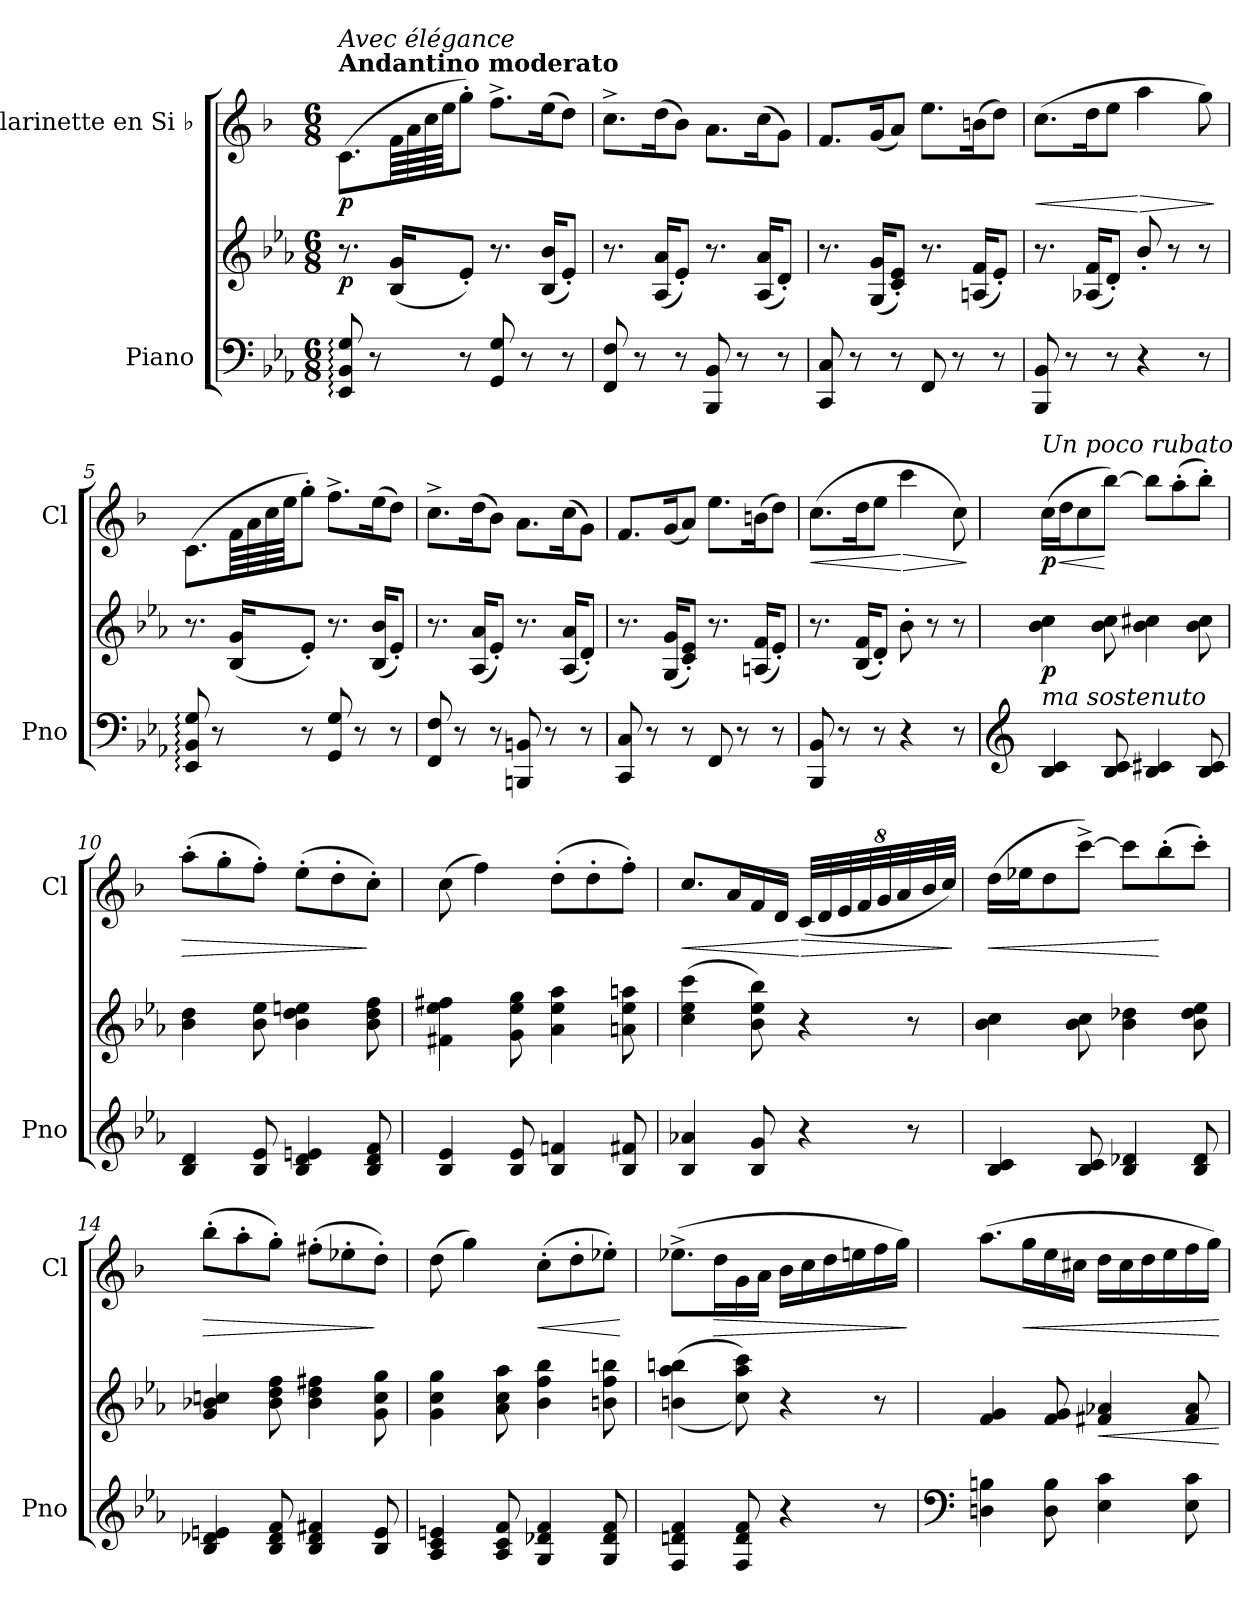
**kern	**kern	**dynam	**kern	**dynam
*part2	*part2	*part2	*part1	*part1
*staff3	*staff2	*staff2/3	*staff1	*staff1
*I"Piano	*	*	*I"Clarinette en Si ♭	*
*I'Pno	*	*	*I'Cl	*
*clefF4	*clefG2	*	*clefG2	*
*	*	*	*ITrd1c2	*
*k[b-e-a-]	*k[b-e-a-]	*	*k[b-e-a-]	*
*M6/8	*M6/8	*	*M6/8	*
*MM90	*MM90	*	*MM90	*
=1	=1	=1	=1	=1
!	!	!	!LO:TX:a:B:t=Andantino moderato	!
!	!	!	!LO:TX:a:i:t=Avec élégance	!
!	!	!LO:DY:b	!	!LO:DY:b
8EE-/: 8BB-/: 8G/:	8.r	p	(>8.B-\L	p
8r	.	.	.	.
.	(<16B-/ 16g/KL	.	64e-\LLL	.
.	.	.	64g\	.
.	.	.	64b-\	.
.	.	.	64dd\JJJ	.
8r	8e-'/J)	.	8ff'\J)	.
8GG/ 8G/	8.r	.	8.ee-^\L	.
8r	.	.	.	.
.	(<16B-/ 16b-/KL	.	(>16dd\K	.
8r	8e-'/J)	.	8cc\J)	.
=2	=2	=2	=2	=2
8FF/ 8F/	8.r	.	8.b-^\L	.
8r	.	.	.	.
.	(<16A-/ 16a-/KL	.	(>16cc\K	.
8r	8e-'/J)	.	8a-\J)	.
8BBB-/ 8BB-/	8.r	.	8.g\L	.
8r	.	.	.	.
.	(<16A-/ 16a-/KL	.	(>16b-\K	.
8r	8d'/J)	.	8f\J)	.
=3	=3	=3	=3	=3
8CC/ 8C/	8.r	.	8.e-/L	.
8r	.	.	.	.
.	(<16G/ 16g/KL	.	(<16f/K	.
8r	8c/' 8e-/'J)	.	8g/J)	.
8FF/	8.r	.	8.dd\L	.
8r	.	.	.	.
.	(<16An/ 16f/KL	.	(>16an\K	.
8r	8e-'/J)	.	8cc\J)	.
=4	=4	=4	=4	=4
!	!	!	!	!LO:HP:b
8BBB-/ 8BB-/	8.r	.	(>8.b-\L	<
8r	.	.	.	.
.	(<16A-X/ 16f/KL	.	16cc\K	.
8r	8d'/J)	.	8dd\J	.
!	!	!	!	!LO:HP:n=1:b
4r	8b-'/	.	4gg\	[ >
.	8r	.	.	.
8r	8r	.	8ff\)	.
.	.	.	.	]
!!LO:LB:g=z
=5	=5	=5	=5	=5
8EE-/: 8BB-/: 8G/:	8.r	.	(>8.B-\L	.
8r	.	.	.	.
.	(<16B-/ 16g/KL	.	64e-\LLL	.
.	.	.	64g\	.
.	.	.	64b-\	.
.	.	.	64dd\JJJ	.
8r	8e-'/J)	.	8ff'\J)	.
8GG/ 8G/	8.r	.	8.ee-^\L	.
8r	.	.	.	.
.	(<16B-/ 16b-/KL	.	(>16dd\K	.
8r	8e-'/J)	.	8cc\J)	.
=6	=6	=6	=6	=6
8FF/ 8F/	8.r	.	8.b-^\L	.
8r	.	.	.	.
.	(<16A-/ 16a-/KL	.	(>16cc\K	.
8r	8e-'/J)	.	8a-\J)	.
8BBBn/ 8BBn/	8.r	.	8.g\L	.
8r	.	.	.	.
.	(<16A-/ 16a-/KL	.	(>16b-\K	.
8r	8d'/J)	.	8f\J)	.
=7	=7	=7	=7	=7
8CC/ 8C/	8.r	.	8.e-/L	.
8r	.	.	.	.
.	(<16G/ 16g/KL	.	(<16f/K	.
8r	8c/' 8e-/'J)	.	8g/J)	.
8FF/	8.r	.	8.dd\L	.
8r	.	.	.	.
.	(<16An/ 16f/KL	.	(>16an\K	.
8r	8e-'/J)	.	8cc\J)	.
=8	=8	=8	=8	=8
!	!	!	!	!LO:HP:b
8BBB-/ 8BB-/	8.r	.	(>8.b-\L	<
8r	.	.	.	.
.	(<16B-/ 16f/KL	.	16cc\K	.
8r	8d'/J)	.	8dd\J	.
!	!	!	!	!LO:HP:n=1:b
4r	8b-'\	.	4bb-\	[ >
.	8r	.	.	.
8r	8r	.	8b-\)	.
.	.	.	.	]
!!LO:LB:g=z
=9	=9	=9	=9	=9
*clefG2	*	*	*	*
!	!	!	!LO:TX:a:i:t=Un poco rubato	!
!LO:TX:a:i:t=ma sostenuto	!	!	!	!
!	!	!LO:DY:b	!	!LO:HP:b
!	!	!	!	!LO:DY:n=1:b
4B-/ 4c/	4b-\ 4cc\	p	(>16b-\LL	< p
.	.	.	16cc\J	.
.	.	.	8b-\	.
8B-/ 8c/	8b-\ 8cc\	.	[8aa-\J)	[
4B-/ 4c#X/	4b-\ 4cc#X\	.	8aa-\L]	.
.	.	.	(>8gg'\	.
8B-/ 8c#/	8b-\ 8cc#\	.	8aa-'\J)	.
=10	=10	=10	=10	=10
!	!	!	!	!LO:HP:b
4B-/ 4d/	4b-\ 4dd\	.	(>8gg'\L	>
.	.	.	8ff'\	.
8B-/ 8e-/	8b-\ 8ee-\	.	8ee-'\J)	.
4B-/ 4d/ 4en/	4b-\ 4dd\ 4een\	.	(>8dd'\L	.
.	.	.	8cc'\	.
8B-/ 8d/ 8f/	8b-\ 8dd\ 8ff\	.	8b-'\J)	]
=11	=11	=11	=11	=11
4B-/ 4e-/	4f#X\ 4ee-\ 4ff#X\	.	(>8b-\	.
.	.	.	4ee-\)	.
8B-/ 8e-/	8g\ 8ee-\ 8gg\	.	.	.
4B-/ 4fn/	4a-\ 4ee-\ 4aa-\	.	(>8cc'\L	.
.	.	.	8cc'\	.
8B-/ 8f#X/	8an\ 8ee-\ 8aan\	.	8ee-'\J)	.
=12	=12	=12	=12	=12
!	!	!	!	!LO:HP:b
4B-/ 4a-X/	(>4cc\ 4ee-\ 4ccc\	.	8.b-/L	<
.	.	.	16g/L	.
8B-/ 8g/	8b-\ 8ee-\ 8bb-\)	.	16e-/	.
.	.	.	16c/JJ	.
*	*	*	*Xbrackettup	*
!	!	!	!	!LO:HP:n=1:b
4r	4r	.	(<64%3B-/LL	[ >
.	.	.	64%3c/	.
.	.	.	64%3d/	.
.	.	.	64%3e-/	.
.	.	.	64%3f/	.
.	.	.	64%3g/	.
8r	8r	.	.	.
.	.	.	64%3a-/	.
.	.	.	64%3b-/JJ)	.
.	.	.	.	]
!!LO:PB:g=z
=13	=13	=13	=13	=13
!	!	!	!	!LO:HP:b
4B-/ 4c/	4b-\ 4cc\	.	(>16cc\LL	<
.	.	.	16dd-X\J	.
.	.	.	8cc\	.
8B-/ 8c/	8b-\ 8cc\	.	[8bb-^\J)	.
4B-/ 4d-X/	4b-\ 4dd-X\	.	8bb-\L]	.
.	.	.	(>8aa-'\	[
8B-/ 8d-/	8b-\ 8dd-\ 8ee-\	.	8bb-'\J)	.
=14	=14	=14	=14	=14
!	!	!	!	!LO:HP:b
4B-/ 4d-X/ 4en/	4g/ 4b-X/ 4ccn/	.	(>8aa-'\L	>
.	.	.	8gg'\	.
8B-/ 8d-/ 8f/	8b-\ 8dd\ 8ff\	.	8ff'\J)	.
4B-/ 4d-/ 4f#X/	4b-\ 4dd\ 4ff#X\	.	(>8een'\L	.
.	.	.	8dd-X'\	.
8B-/ 8e/	8g\ 8cc\ 8gg\	.	8cc'\J)	]
=15	=15	=15	=15	=15
4A-/ 4c/ 4en/	4g\ 4cc\ 4gg\	.	(>8cc\	.
.	.	.	4ff\)	.
8A-/ 8c/ 8f/	8a-\ 8cc\ 8aa-\	.	.	.
!	!	!	!	!LO:HP:b
4G/ 4d-X/ 4f/	4b-\ 4ff\ 4bb-\	.	(>8b-'\L	<
.	.	.	8cc'\	.
8G/ 8d-/ 8f/	8bn\ 8ff\ 8bbn\	.	8dd-X'\J)	.
.	.	.	.	[
=16	=16	=16	=16	=16
4F/ 4dn/ 4f/	(>(>4bn\ 4aa-\ 4bbn\	.	(>8.dd-X^\L	.
!	!	!	!	!LO:HP:b
.	.	.	16cc\L	>
8F/ 8d/ 8f/	8cc\ 8aa-\ 8ccc\))	.	16f\	.
.	.	.	16g\JJ	.
4r	4r	.	16a-\LL	.
.	.	.	16b-\	.
.	.	.	16cc\	.
.	.	.	16ddn\	.
8r	8r	.	16ee-\	.
.	.	.	16ff\JJ)	.
.	.	.	.	]
!!LO:LB:g=z
=17	=17	=17	=17	=17
*clefF4	*	*	*	*
4Dn\ 4Bn\	4f/ 4g/	.	(>8.gg\L	.
!	!	!	!	!LO:HP:b
.	.	.	16ff\L	<
8D\ 8B\	8f/ 8g/	.	16dd\	.
.	.	.	16bn\JJ	.
!	!	!LO:HP:b	!	!
4E-\ 4c\	4f#X/ 4a-X/	<	16cc\LL	.
.	.	.	16b\	.
.	.	.	16cc\	.
.	.	.	16dd\	.
8E-\ 8c\	8f#/ 8a-/	.	16ee-\	.
.	.	.	16ff\JJ)	.
.	.	[	.	[
=	=	=	=	=
*-	*-	*-	*-	*-
